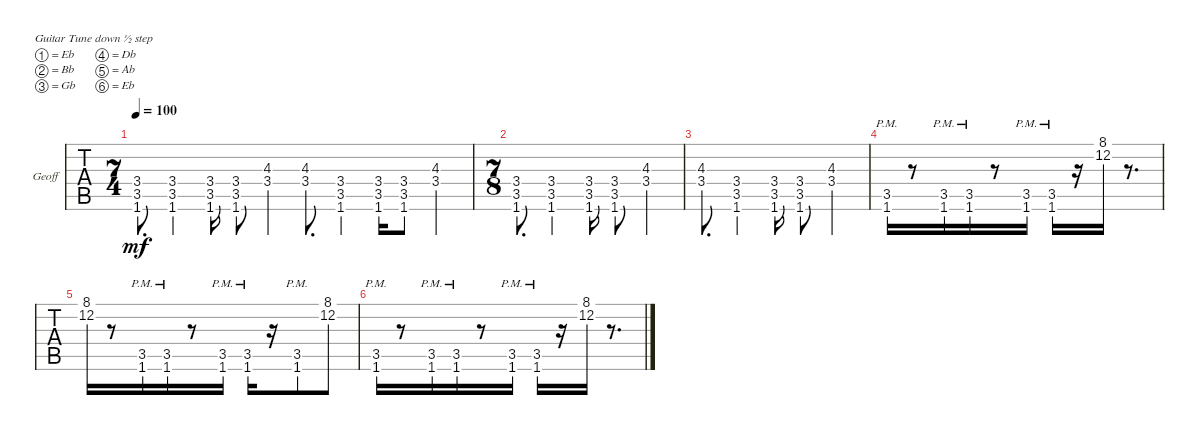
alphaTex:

\defaultSystemsLayout 4
\bracketExtendMode groupsimilarinstruments
\firstSystemTrackNameOrientation horizontal
\otherSystemsTrackNameOrientation horizontal
\track ("Geoff" "Geoff") {instrument acousticguitarsteel}
\staff {tabs}
\tuning (Eb4 Bb3 Gb3 Db3 Ab2 Eb2)
\ts (7 4)
\tempo 100
\clef g2
\ks c
(1.6 3.5 3.4).8{d dy mf} (1.6 3.5 3.4).4 (1.6 3.5 3.4).16 (1.6 3.5 3.4).8 (3.4 4.3).4 (3.4 4.3).8{d} (1.6 3.5 3.4).4 (1.6 3.5 3.4).16 (1.6 3.5 3.4).8 (3.4 4.3).4 |
\ts (7 8)
(1.6 3.5 3.4).8{d} (1.6 3.5 3.4).4 (1.6 3.5 3.4).16 (1.6 3.5 3.4).8 (3.4 4.3).4 |
(3.4 4.3).8{d} (1.6 3.5 3.4).4 (1.6 3.5 3.4).16 (1.6 3.5 3.4).8 (3.4 4.3).4 |
\clef f4
(1.6{pm} 3.5{pm}).16 r.8 (1.6{pm} 3.5).16 (1.6 3.5{pm}).16 r.8 (1.6 3.5{pm}).16 (1.6 3.5{pm}).16 r.16 (12.2 8.1).16 r.8{d} |
(12.2 8.1).16 r.8 (1.6 3.5{pm}).16 (1.6 3.5{pm}).16 r.8 (1.6 3.5{pm}).16 (1.6 3.5{pm}).16 r.16 (1.6 3.5{pm}).8 (12.2 8.1).8 |
(1.6{pm} 3.5{pm}).16 r.8 (1.6{pm} 3.5).16 (1.6 3.5{pm}).16 r.8 (1.6 3.5{pm}).16 (1.6 3.5{pm}).16 r.16 (12.2 8.1).16 r.8{d}
